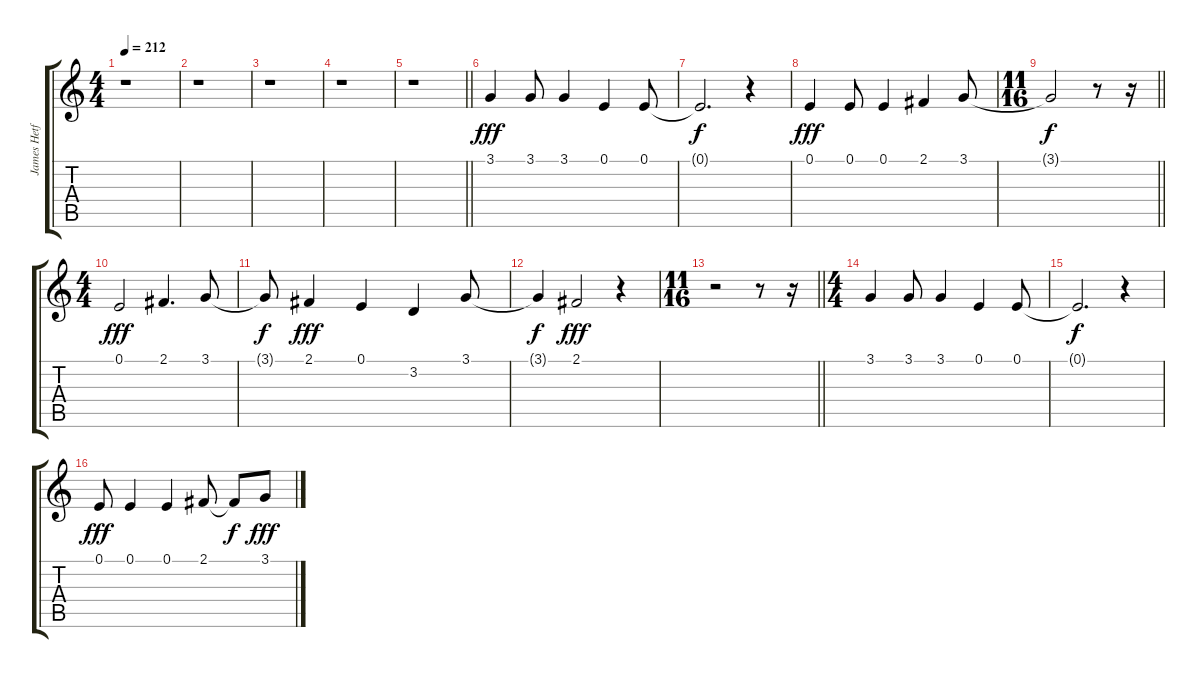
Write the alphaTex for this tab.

\track ("James Hetfield Voice" "James Hetf") {instrument lead6voice}
\staff {score tabs}
\tuning (E4 B3 G3 D3 A2 E2) {hide}
\ts (4 4)
\tempo 212
\clef g2
\ks c
r.1{dy fff} |
r.1 |
r.1 |
r.1 |
\barLineRight lightlight
r.1 |
3.1.4{volume 9} 3.1.8 3.1.4 0.1.4 0.1.8 |
0.1{t}.2{d dy f} r.4 |
0.1.4{dy fff} 0.1.8 0.1.4 2.1.4 3.1.8 |
\ts (11 16)
\barLineRight lightlight
3.1{t}.2{dy f} r.8 r.16 |
\ts (4 4)
0.1.2{dy fff} 2.1.4{d} 3.1.8 |
3.1{t}.8{dy f} 2.1.4{dy fff} 0.1.4 3.2.4 3.1.8 |
3.1{t}.4{dy f} 2.1.2{dy fff} r.4 |
\ts (11 16)
\barLineRight lightlight
r.2 r.8 r.16 |
\ts (4 4)
3.1.4 3.1.8 3.1.4 0.1.4 0.1.8 |
0.1{t}.2{d dy f} r.4 |
0.1.8{dy fff} 0.1.4 0.1.4 2.1.8 2.1{t}.8{dy f} 3.1.8{dy fff}
